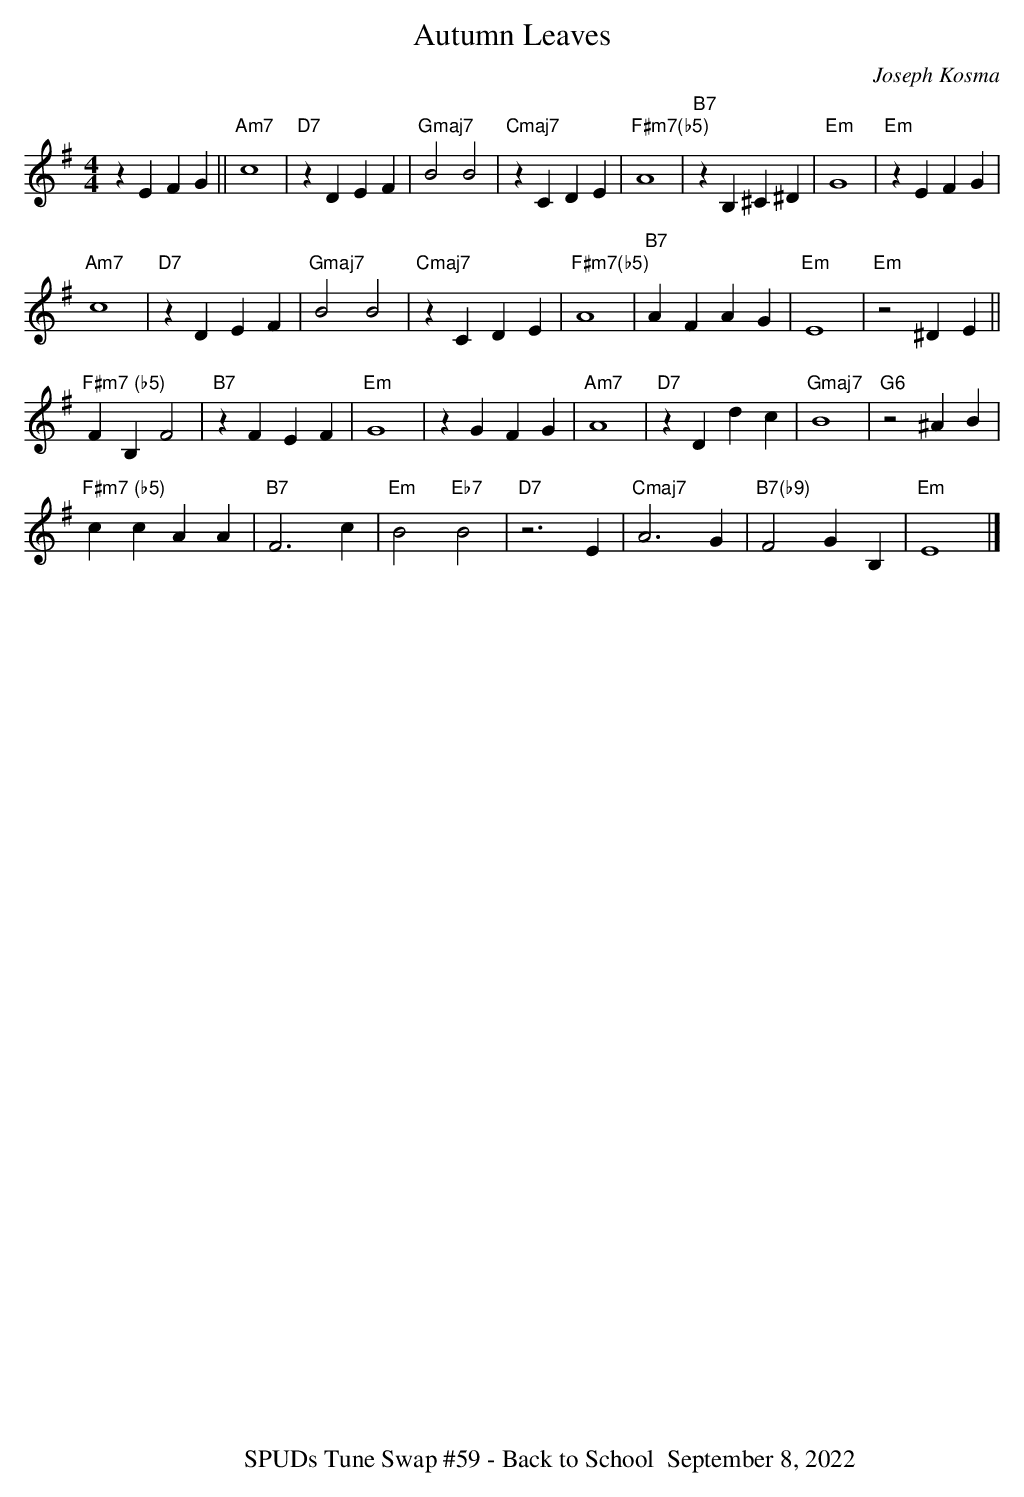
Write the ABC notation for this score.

X:1
T:Autumn Leaves
C:Joseph Kosma
L:1/8
M:4/4
K:G
z2 E2 F2 G2 || "Am7"c8 | "D7"z2 D2 E2 F2 | "Gmaj7"B4 B4 | "Cmaj7"z2 C2 D2 E2 |\
"F#m7(b5)"A8|"B7"z2 B,2 ^C2 ^D2|"Em"G8|"Em"z2 E2 F2 G2|
"Am7"c8 | "D7"z2 D2 E2 F2 | "Gmaj7"B4 B4 | "Cmaj7"z2 C2 D2 E2 |\
"F#m7(b5)"A8|"B7"A2 F2 A2 G2|"Em"E8|"Em"z4 ^D2 E2||
"F#m7 (b5)"F2 B,2 F4 | "B7"z2 F2 E2 F2 | "Em"G8 | z2 G2 F2 G2 |\
"Am7"A8 | "D7"z2 D2 d2 c2 | "Gmaj7"B8 | "G6"z4 ^A2 B2 |
"F#m7 (b5)"c2 c2 A2 A2 | "B7"F6 c2 | "Em"B4 "Eb7"B4 | "D7"z6 E2 |\
"Cmaj7"A6 G2 | "B7(b9)"F4 G2 B,2 | "Em"E8 |]
